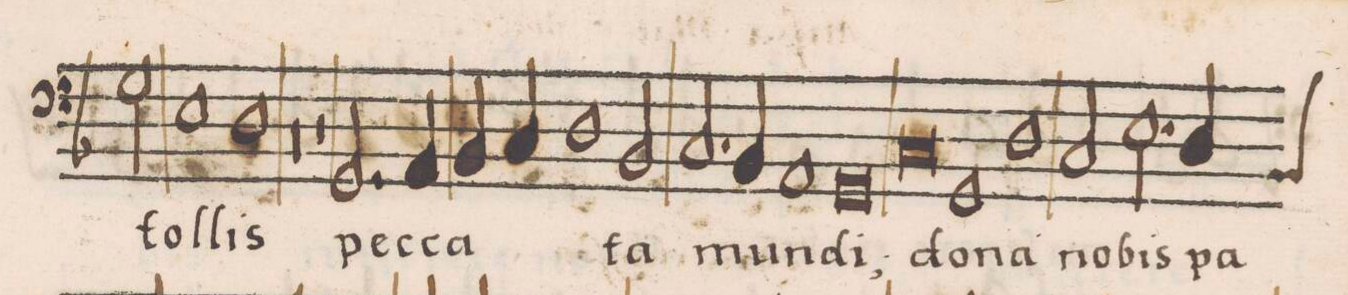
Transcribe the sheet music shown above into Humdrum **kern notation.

**kern	**text
*I"BASSVS	*
*clefF4	*
*k[b-]	*
*met(C|)	*
*M2/1	*
2G\	tol-
=95-	=95-
1E\	.
1D\	-lis
=96-	=96-
0r	.
=97-	=97-
1r	.
2.GG/	pec-
4AA/	-ca-
=98-	=98-
4BB-/	.
4C/	.
1D\	.
2BB-/	-ta
=99-	=99-
2.C/	mun-
4BB-/	.
1AA/	.
=100-	=100-
0GG/	-di;
=101-	=101-
0C/	do-
=102-	=102-
1GG/	.
1D\	-na
=103-	=103-
2C/	no-
2.E\	-bis
*custos:BB-	*
4D/	pa-
*-	*-
